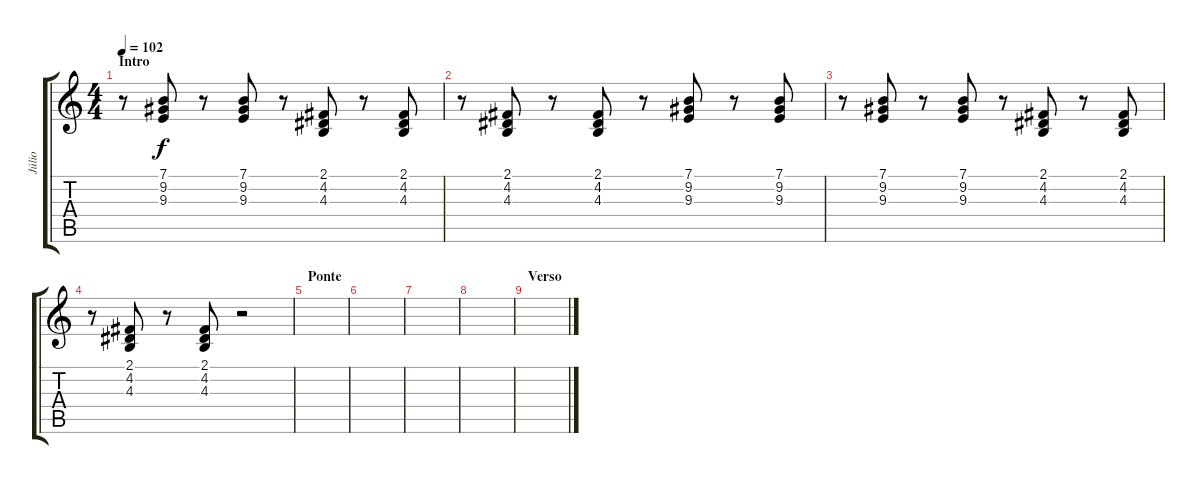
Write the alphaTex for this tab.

\track ("Júlio" "Júlio") {instrument tangoaccordion}
\staff {score tabs}
\tuning (E4 B3 G3 D3 A2 E2) {hide}
\ts (4 4)
\section ("" "Intro")
\tempo 102
\clef g2
\ks c
r.8{dy f instrument tangoaccordion} (7.1 9.2 9.3).8 r.8 (7.1 9.2 9.3).8 r.8 (2.1 4.2 4.3).8 r.8 (2.1 4.2 4.3).8 |
r.8 (2.1 4.2 4.3).8 r.8 (2.1 4.2 4.3).8 r.8 (7.1 9.2 9.3).8 r.8 (7.1 9.2 9.3).8 |
r.8 (7.1 9.2 9.3).8 r.8 (7.1 9.2 9.3).8 r.8 (2.1 4.2 4.3).8 r.8 (2.1 4.2 4.3).8 |
r.8 (2.1 4.2 4.3).8 r.8 (2.1 4.2 4.3).8 r.2 |
\section ("" "Ponte")
|
|
|
|
\section ("" "Verso")
